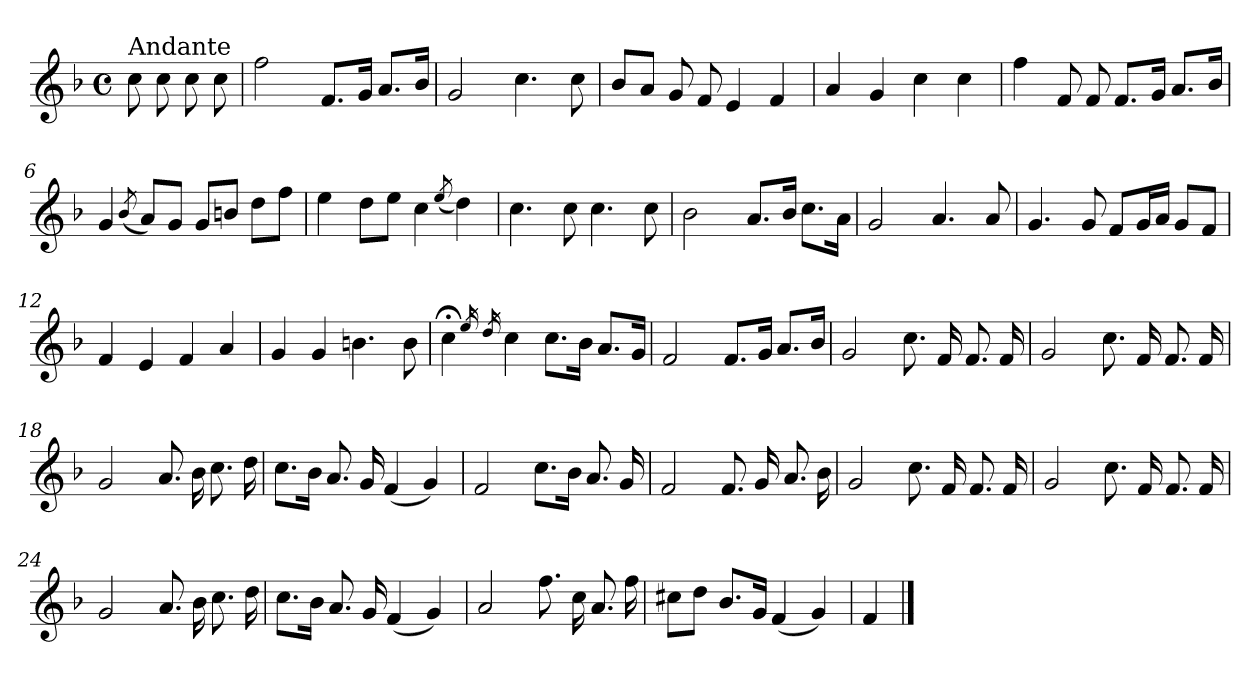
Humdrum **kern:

**kern
*part1
*staff1
*clefG2
*k[b-]
*d:
*M4/4
*met(c)
=
!LO:TX:a:t=Andante
8cc\
8cc\
8cc\
8cc\
=1
2ff\
8.f/L
16g/Jk
8.a/L
16b-/Jk
=2
2g/
4.cc\
8cc\
=3
8b-/L
8a/J
8g/
8f/
4e/
4f/
=4
4a/
4g/
4cc\
4cc\
!!LO:LB:g=z
=5
4ff\
8f/
8f/
8.f/L
16g/Jk
8.a/L
16b-/Jk
=6
4g/
(<8qb-/
8a/L)
8g/J
8g/L
8bn/J
8dd\L
8ff\J
=7
4ee\
8dd\L
8ee\J
4cc\
(<8qee/
4dd\)
=8
4.cc\
8cc\
4.cc\
8cc\
=9
2b-\
8.a/L
16b-/Jk
8.cc\L
16a\Jk
!!LO:LB:g=z
=10
2g/
4.a/
8a/
=11
4.g/
8g/
8f/L
16g/L
16a/JJ
8g/L
8f/J
=12
4f/
4e/
4f/
4a/
=13
4g/
4g/
4.bn\
8b\
=14
4cc;<\
16qee/
16qdd/
4cc\
8.cc\L
16b-\Jk
8.a/L
16g/Jk
!!LO:LB:g=z
=15
2f/
8.f/L
16g/Jk
8.a/L
16b-/Jk
=16
2g/
8.cc\
16f/
8.f/
16f/
=17
2g/
8.cc\
16f/
8.f/
16f/
=18
2g/
8.a/
16b-\
8.cc\
16dd\
!!LO:LB:g=z
=19
8.cc\L
16b-\Jk
8.a/
16g/
(<4f/
4g/)
=20
2f/
8.cc\L
16b-\Jk
8.a/
16g/
=21
2f/
8.f/
16g/
8.a/
16b-\
=22
2g/
8.cc\
16f/
8.f/
16f/
!!LO:LB:g=z
=23
2g/
8.cc\
16f/
8.f/
16f/
=24
2g/
8.a/
16b-\
8.cc\
16dd\
=25
8.cc\L
16b-\Jk
8.a/
16g/
(<4f/
4g/)
=26
2a/
8.ff\
16cc\
8.a/
16ff\
!!LO:LB:g=z
=27
8cc#X\L
8dd\J
8.b-/L
16g/Jk
(<4f/
4g/)
=28
4f/
==
*-
